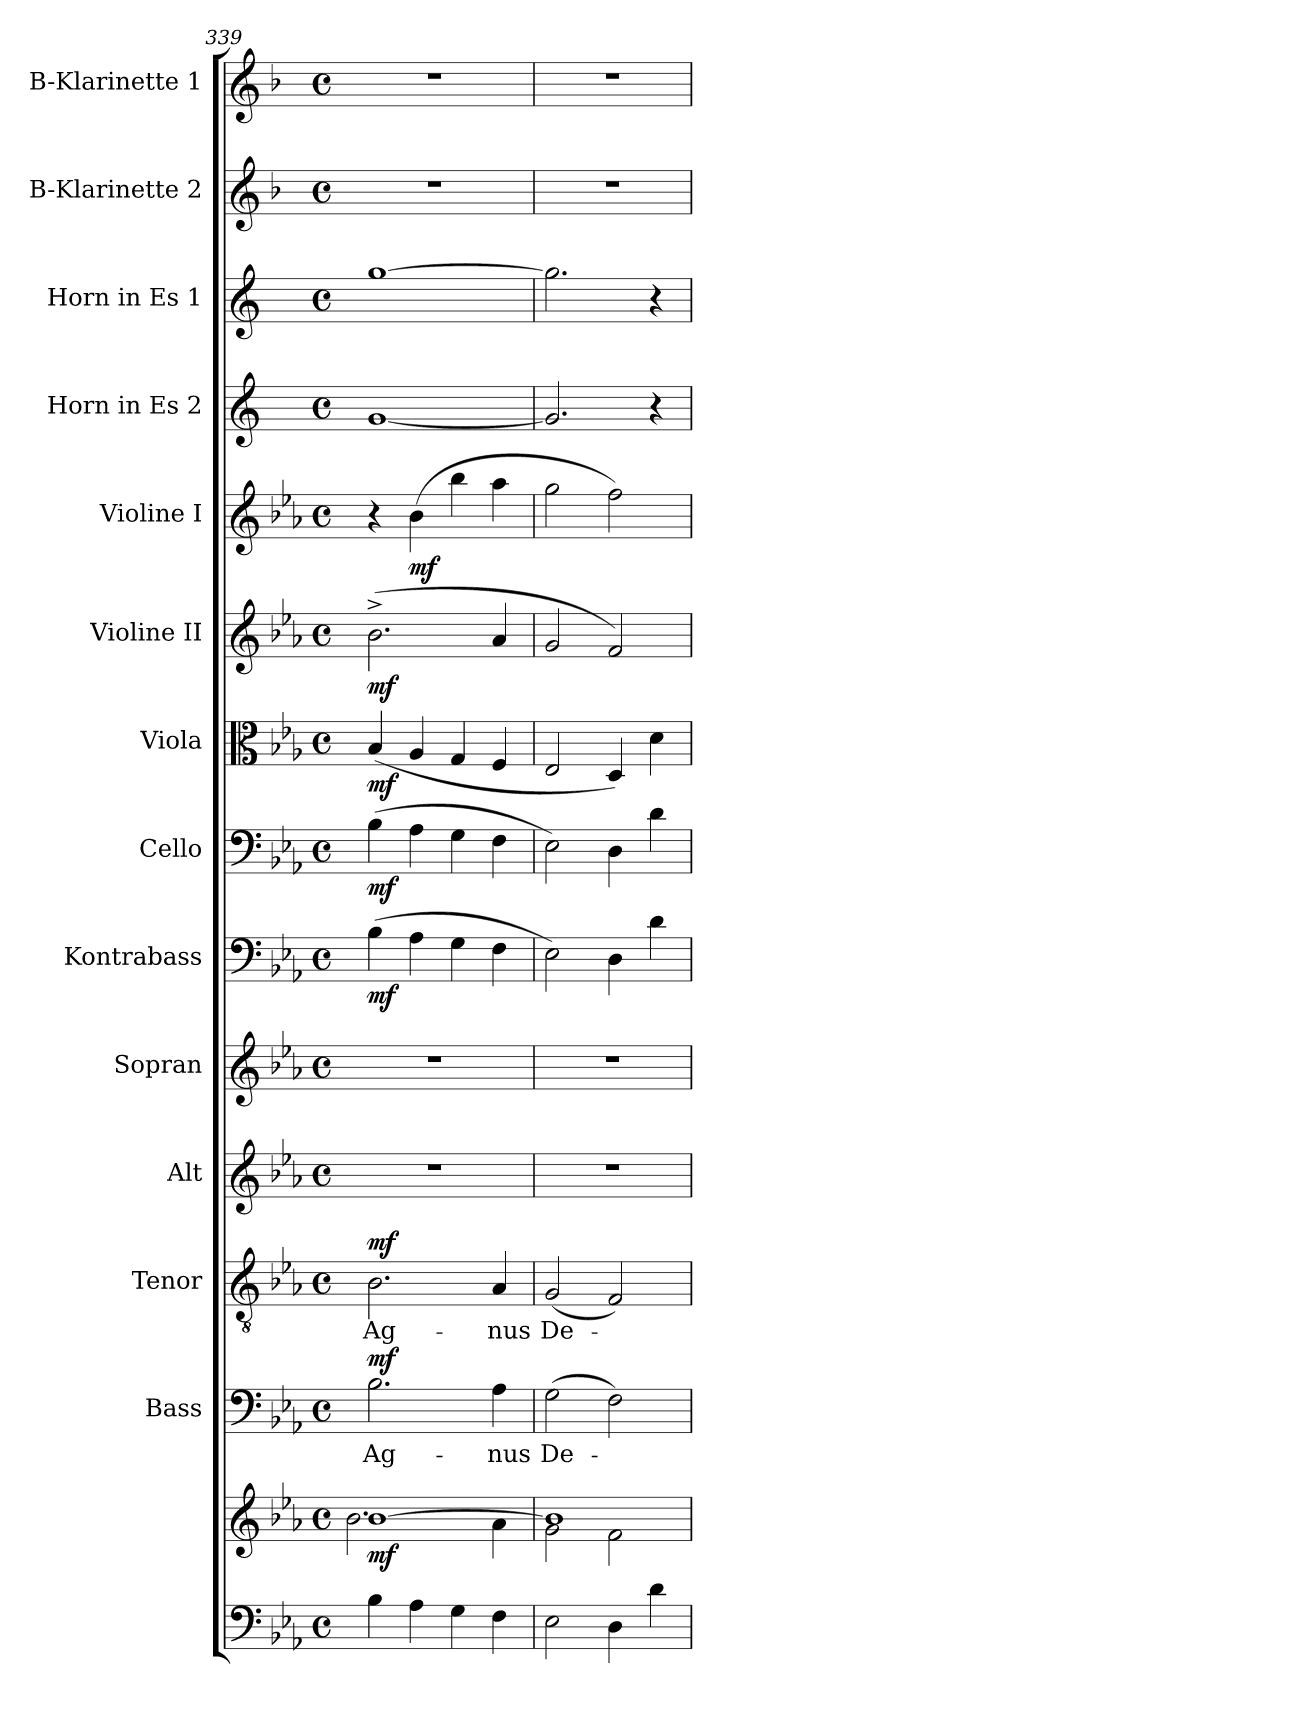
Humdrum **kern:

**kern	**kern	**dynam	**kern	**text	**dynam	**kern	**text	**dynam	**kern	**kern	**kern	**dynam	**kern	**dynam	**kern	**dynam	**kern	**dynam	**kern	**dynam	**kern	**kern	**kern	**kern
*part14	*part14	*part14	*part13	*part13	*part13	*part12	*part12	*part12	*part11	*part10	*part9	*part9	*part8	*part8	*part7	*part7	*part6	*part6	*part5	*part5	*part4	*part3	*part2	*part1
*staff15	*staff14	*staff14/15	*staff13	*staff13	*staff13	*staff12	*staff12	*staff12	*staff11	*staff10	*staff9	*staff9	*staff8	*staff8	*staff7	*staff7	*staff6	*staff6	*staff5	*staff5	*staff4	*staff3	*staff2	*staff1
*	*	*	*I"Bass	*	*	*I"Tenor	*	*	*I"Alt	*I"Sopran	*I"Kontrabass	*	*I"Cello	*	*I"Viola	*	*I"Violine II	*	*I"Violine I	*	*I"Horn in Es 2	*I"Horn in Es 1	*I"B-Klarinette 2	*I"B-Klarinette 1
*	*	*	*I'B.	*	*	*I'T.	*	*	*I'A.	*I'S.	*I'Kb.	*	*	*	*I'Vla.	*	*I'Vl. II	*	*I'Vl. I	*	*I'Hrn. 2	*I'Hrn. 1	*I'Kl. 2	*I'Kl. 1
!!LO:PB:g=z
*clefF4	*clefG2	*	*clefF4	*	*	*clefGv2	*	*	*clefG2	*clefG2	*clefF4	*	*clefF4	*	*clefC3	*	*clefG2	*	*clefG2	*	*clefG2	*clefG2	*clefG2	*clefG2
*	*	*	*	*	*	*	*	*	*	*	*ITrd7c12	*	*	*	*	*	*	*	*	*	*ITrd5c9	*ITrd5c9	*ITrd1c2	*ITrd1c2
*k[b-e-a-]	*k[b-e-a-]	*	*k[b-e-a-]	*	*	*k[b-e-a-]	*	*	*k[b-e-a-]	*k[b-e-a-]	*k[b-e-a-]	*	*k[b-e-a-]	*	*k[b-e-a-]	*	*k[b-e-a-]	*	*k[b-e-a-]	*	*k[b-e-a-]	*k[b-e-a-]	*k[b-e-a-]	*k[b-e-a-]
*E-:	*E-:	*	*E-:	*	*	*E-:	*	*	*E-:	*E-:	*E-:	*	*E-:	*	*E-:	*	*E-:	*	*E-:	*	*E-:	*E-:	*E-:	*E-:
*M4/4	*M4/4	*	*M4/4	*	*	*M4/4	*	*	*M4/4	*M4/4	*M4/4	*	*M4/4	*	*M4/4	*	*M4/4	*	*M4/4	*	*M4/4	*M4/4	*M4/4	*M4/4
*met(c)	*met(c)	*	*met(c)	*	*	*met(c)	*	*	*met(c)	*met(c)	*met(c)	*	*met(c)	*	*met(c)	*	*met(c)	*	*met(c)	*	*met(c)	*met(c)	*met(c)	*met(c)
=339	=339	=339	=339	=339	=339	=339	=339	=339	=339	=339	=339	=339	=339	=339	=339	=339	=339	=339	=339	=339	=339	=339	=339	=339
*	*^	*	*	*	*	*	*	*	*	*	*	*	*	*	*	*	*	*	*	*	*	*	*	*
!	!	!	!LO:DY:b	!	!LO:LY:b	!LO:DY:a	!	!LO:LY:b	!LO:DY:a	!	!	!	!LO:DY:b	!	!LO:DY:b	!	!LO:DY:b	!	!LO:DY:b	!	!	!	!	!	!
4B-\	[>1b-	2.b-\	mf	2.B-\	Ag-	mf	2.B-\	Ag-	mf	1r	1r	(>4BB-\	mf	(>4B-\	mf	(<4B-/	mf	(>2.b-^>\	mf	4r	.	[1B-	[1b-	1r	1r
!	!	!	!	!	!	!	!	!	!	!	!	!	!	!	!	!	!	!	!	!	!LO:DY:b	!	!	!	!
4A-\	.	.	.	.	.	.	.	.	.	.	.	4AA-\	.	4A-\	.	4A-/	.	.	.	(>4b-\	mf	.	.	.	.
4G\	.	.	.	.	.	.	.	.	.	.	.	4GG\	.	4G\	.	4G/	.	.	.	4bb-\	.	.	.	.	.
!	!	!	!	!	!LO:LY:b	!	!	!LO:LY:b	!	!	!	!	!	!	!	!	!	!	!	!	!	!	!	!	!
4F\	.	4a-\	.	4A-\	-nus	.	4A-/	-nus	.	.	.	4FF\	.	4F\	.	4F/	.	4a-/	.	4aa-\	.	.	.	.	.
=340	=340	=340	=340	=340	=340	=340	=340	=340	=340	=340	=340	=340	=340	=340	=340	=340	=340	=340	=340	=340	=340	=340	=340	=340	=340
!	!	!	!	!	!LO:LY:b	!	!	!LO:LY:b	!	!	!	!	!	!	!	!	!	!	!	!	!	!	!	!	!
2E-\	1b-]	2g\	.	(>2G\	De-	.	(<2G/	De-	.	1r	1r	2EE-\)	.	2E-\)	.	2E-/	.	2g/	.	2gg\	.	2.B-/]	2.b-\]	1r	1r
4D\	.	2f\	.	2F\)	.	.	2F/)	.	.	.	.	4DD\	.	4D\	.	4D/)	.	2f/)	.	2ff\)	.	.	.	.	.
4d\	.	.	.	.	.	.	.	.	.	.	.	4D\	.	4d\	.	4d\	.	.	.	.	.	4r	4r	.	.
*	*v	*v	*	*	*	*	*	*	*	*	*	*	*	*	*	*	*	*	*	*	*	*	*	*	*
=	=	=	=	=	=	=	=	=	=	=	=	=	=	=	=	=	=	=	=	=	=	=	=	=
*-	*-	*-	*-	*-	*-	*-	*-	*-	*-	*-	*-	*-	*-	*-	*-	*-	*-	*-	*-	*-	*-	*-	*-	*-
